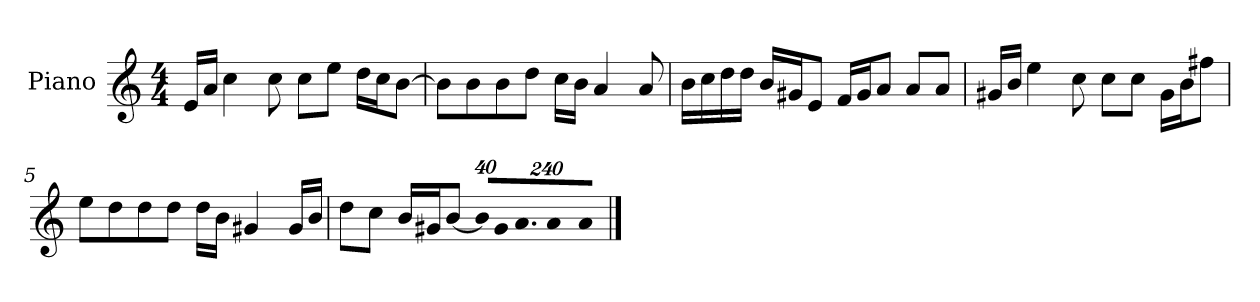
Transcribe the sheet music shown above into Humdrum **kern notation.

**kern
*part1
*staff1
*I"Piano
*I'P-no
*clefG2
*k[]
*M4/4
*MM90
=1
16e/LL
16a/JJ
4cc\
8cc\
8cc\L
8ee\J
16dd\LL
16cc\J
[8b\J
=2
8b\L]
8b\
8b\
8dd\J
16cc\LL
16b\JJ
4a/
8a/
=3
16b\LL
16cc\
16dd\
16dd\JJ
16b/LL
16g#X/J
8e/J
16f/LL
16g#/J
8a/J
8a/L
8a/J
=4
16g#X/LL
16b/JJ
4ee\
8cc\
8cc\L
8cc\J
16g#\LL
16b\J
8ff#X\J
!!LO:LB:g=z
=5
8ee\L
8dd\
8dd\
8dd\J
16dd\LL
16b\JJ
4g#X/
16g#/LL
16b/JJ
=6
8dd\L
8cc\J
16b/LL
16g#X/J
[8b/J
*Xbrackettup
!LO:N:vis=32
640%23b/KLL]
!LO:N:vis=16
1920%137g#/
!LO:N:vis=16.
960%103a/J
!LO:N:vis=8
960%137a/
!LO:N:vis=8
960%137a/J
==
*-
